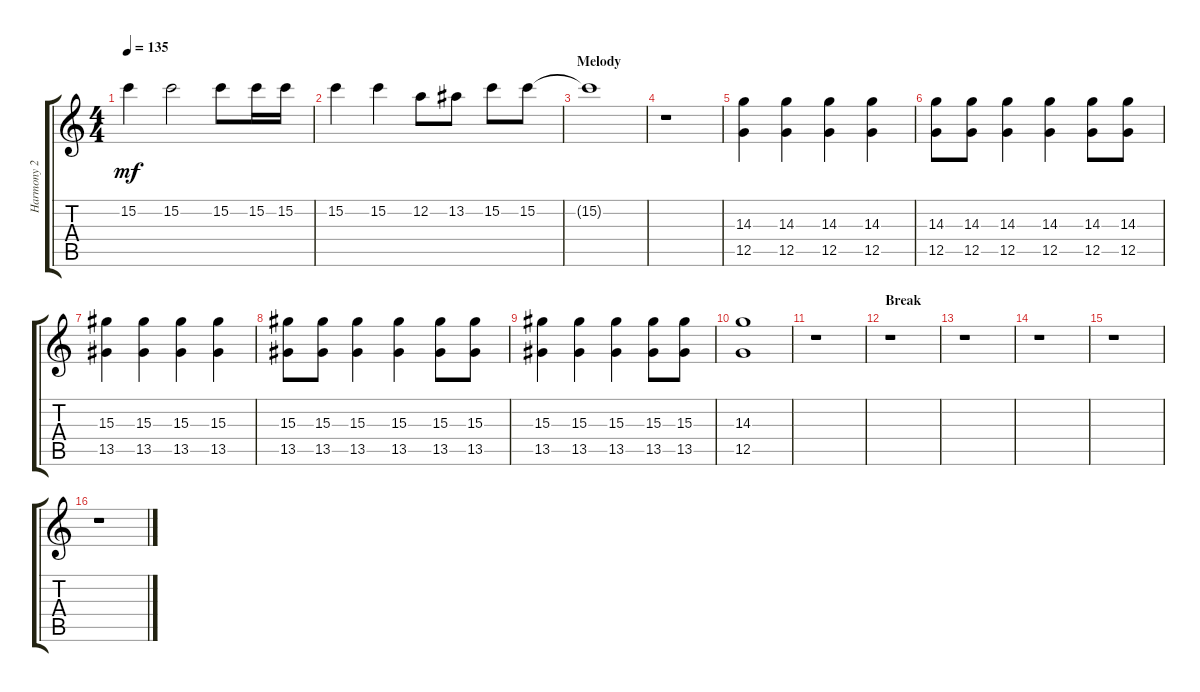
\track ("Harmony 2" "Harmony 2") {instrument overdrivenguitar}
\staff {score tabs}
\tuning (D4 A3 F3 C3 G2 C2) {hide}
\ts (4 4)
\tempo 135
\clef g2
\ks aminor
15.2.4{dy mf} 15.2.2 15.2.8 15.2.16 15.2.16 |
15.2.4 15.2.4 12.2.8 13.2.8 15.2.8 15.2.8 |
\section ("" "Melody")
15.2{t}.1 |
r.1 |
(14.3 12.5).4 (14.3 12.5).4 (14.3 12.5).4 (14.3 12.5).4 |
(14.3 12.5).8 (14.3 12.5).8 (14.3 12.5).4 (14.3 12.5).4 (14.3 12.5).8 (14.3 12.5).8 |
(15.3 13.5).4 (15.3 13.5).4 (15.3 13.5).4 (15.3 13.5).4 |
(15.3 13.5).8 (15.3 13.5).8 (15.3 13.5).4 (15.3 13.5).4 (15.3 13.5).8 (15.3 13.5).8 |
(15.3 13.5).4 (15.3 13.5).4 (15.3 13.5).4 (15.3 13.5).8 (15.3 13.5).8 |
(14.3 12.5).1 |
r.1 |
\section ("" "Break")
r.1 |
r.1 |
r.1 |
r.1 |
r.1
